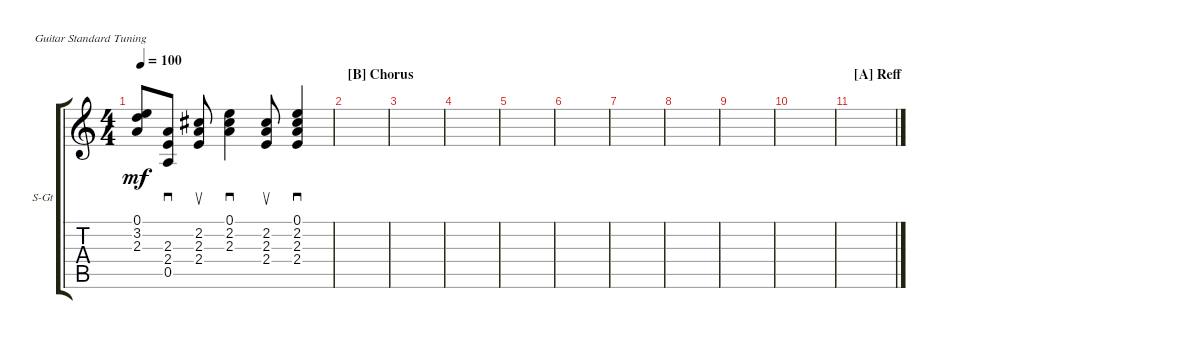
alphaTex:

\defaultSystemsLayout 4
\bracketExtendMode groupsimilarinstruments
\firstSystemTrackNameOrientation horizontal
\otherSystemsTrackNameOrientation horizontal
\track ("Steel Guitar" "S-Gt") {instrument acousticguitarsteel}
\staff {score tabs}
\tuning (E4 B3 G3 D3 A2 E2)
\ts (4 4)
\tempo 100
\clef g2
\ks c
(0.1{t} 3.2{t} 2.3{t}).8{dy mf} (2.4 2.3 0.5).8{sd} (2.2 2.3 2.4).8{su} (2.2 2.3 0.1).4{sd} (2.4 2.3 2.2).8{su} (0.1 2.2 2.3 2.4).4{sd} |
\section ("B" "Chorus")
|
|
|
|
|
|
|
|
|
\section ("A" "Reff")
